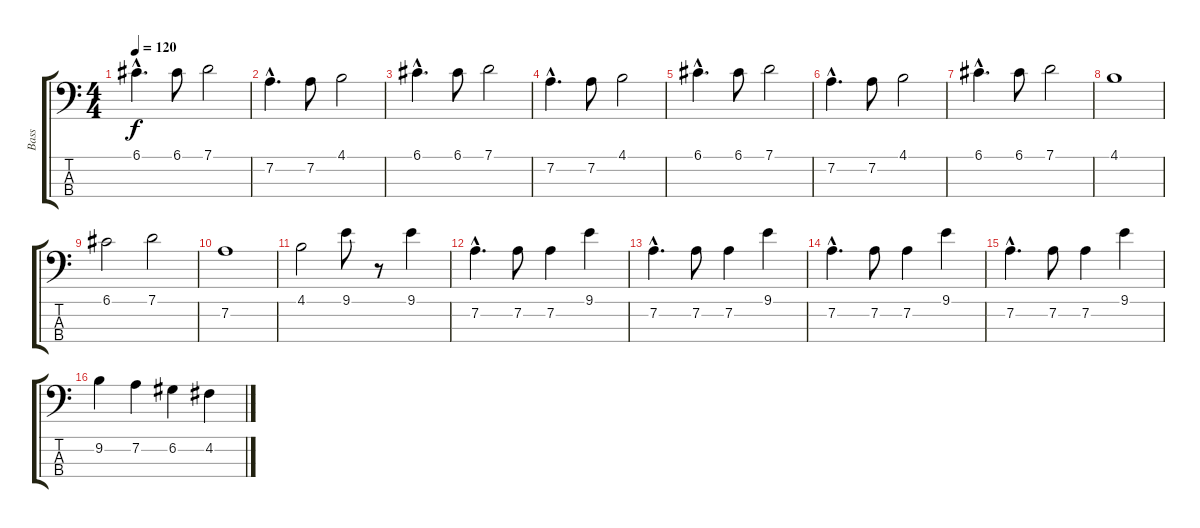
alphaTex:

\track ("Bass" "Bass") {instrument electricbassfinger}
\staff {score tabs}
\tuning (G2 D2 A1 E1) {hide}
\ts (4 4)
\tempo 120
\clef f4
\ks c
6.1{hac}.4{d dy f instrument electricbassfinger} 6.1.8 7.1.2 |
7.2{hac}.4{d} 7.2.8 4.1.2 |
6.1{hac}.4{d} 6.1.8 7.1.2 |
7.2{hac}.4{d} 7.2.8 4.1.2 |
6.1{hac}.4{d} 6.1.8 7.1.2 |
7.2{hac}.4{d} 7.2.8 4.1.2 |
6.1{hac}.4{d} 6.1.8 7.1.2 |
4.1.1 |
6.1.2 7.1.2 |
7.2.1 |
4.1.2 9.1.8 r.8 9.1.4 |
7.2{hac}.4{d} 7.2.8 7.2.4 9.1.4 |
7.2{hac}.4{d} 7.2.8 7.2.4 9.1.4 |
7.2{hac}.4{d} 7.2.8 7.2.4 9.1.4 |
7.2{hac}.4{d} 7.2.8 7.2.4 9.1.4 |
9.2.4 7.2.4 6.2.4 4.2.4
